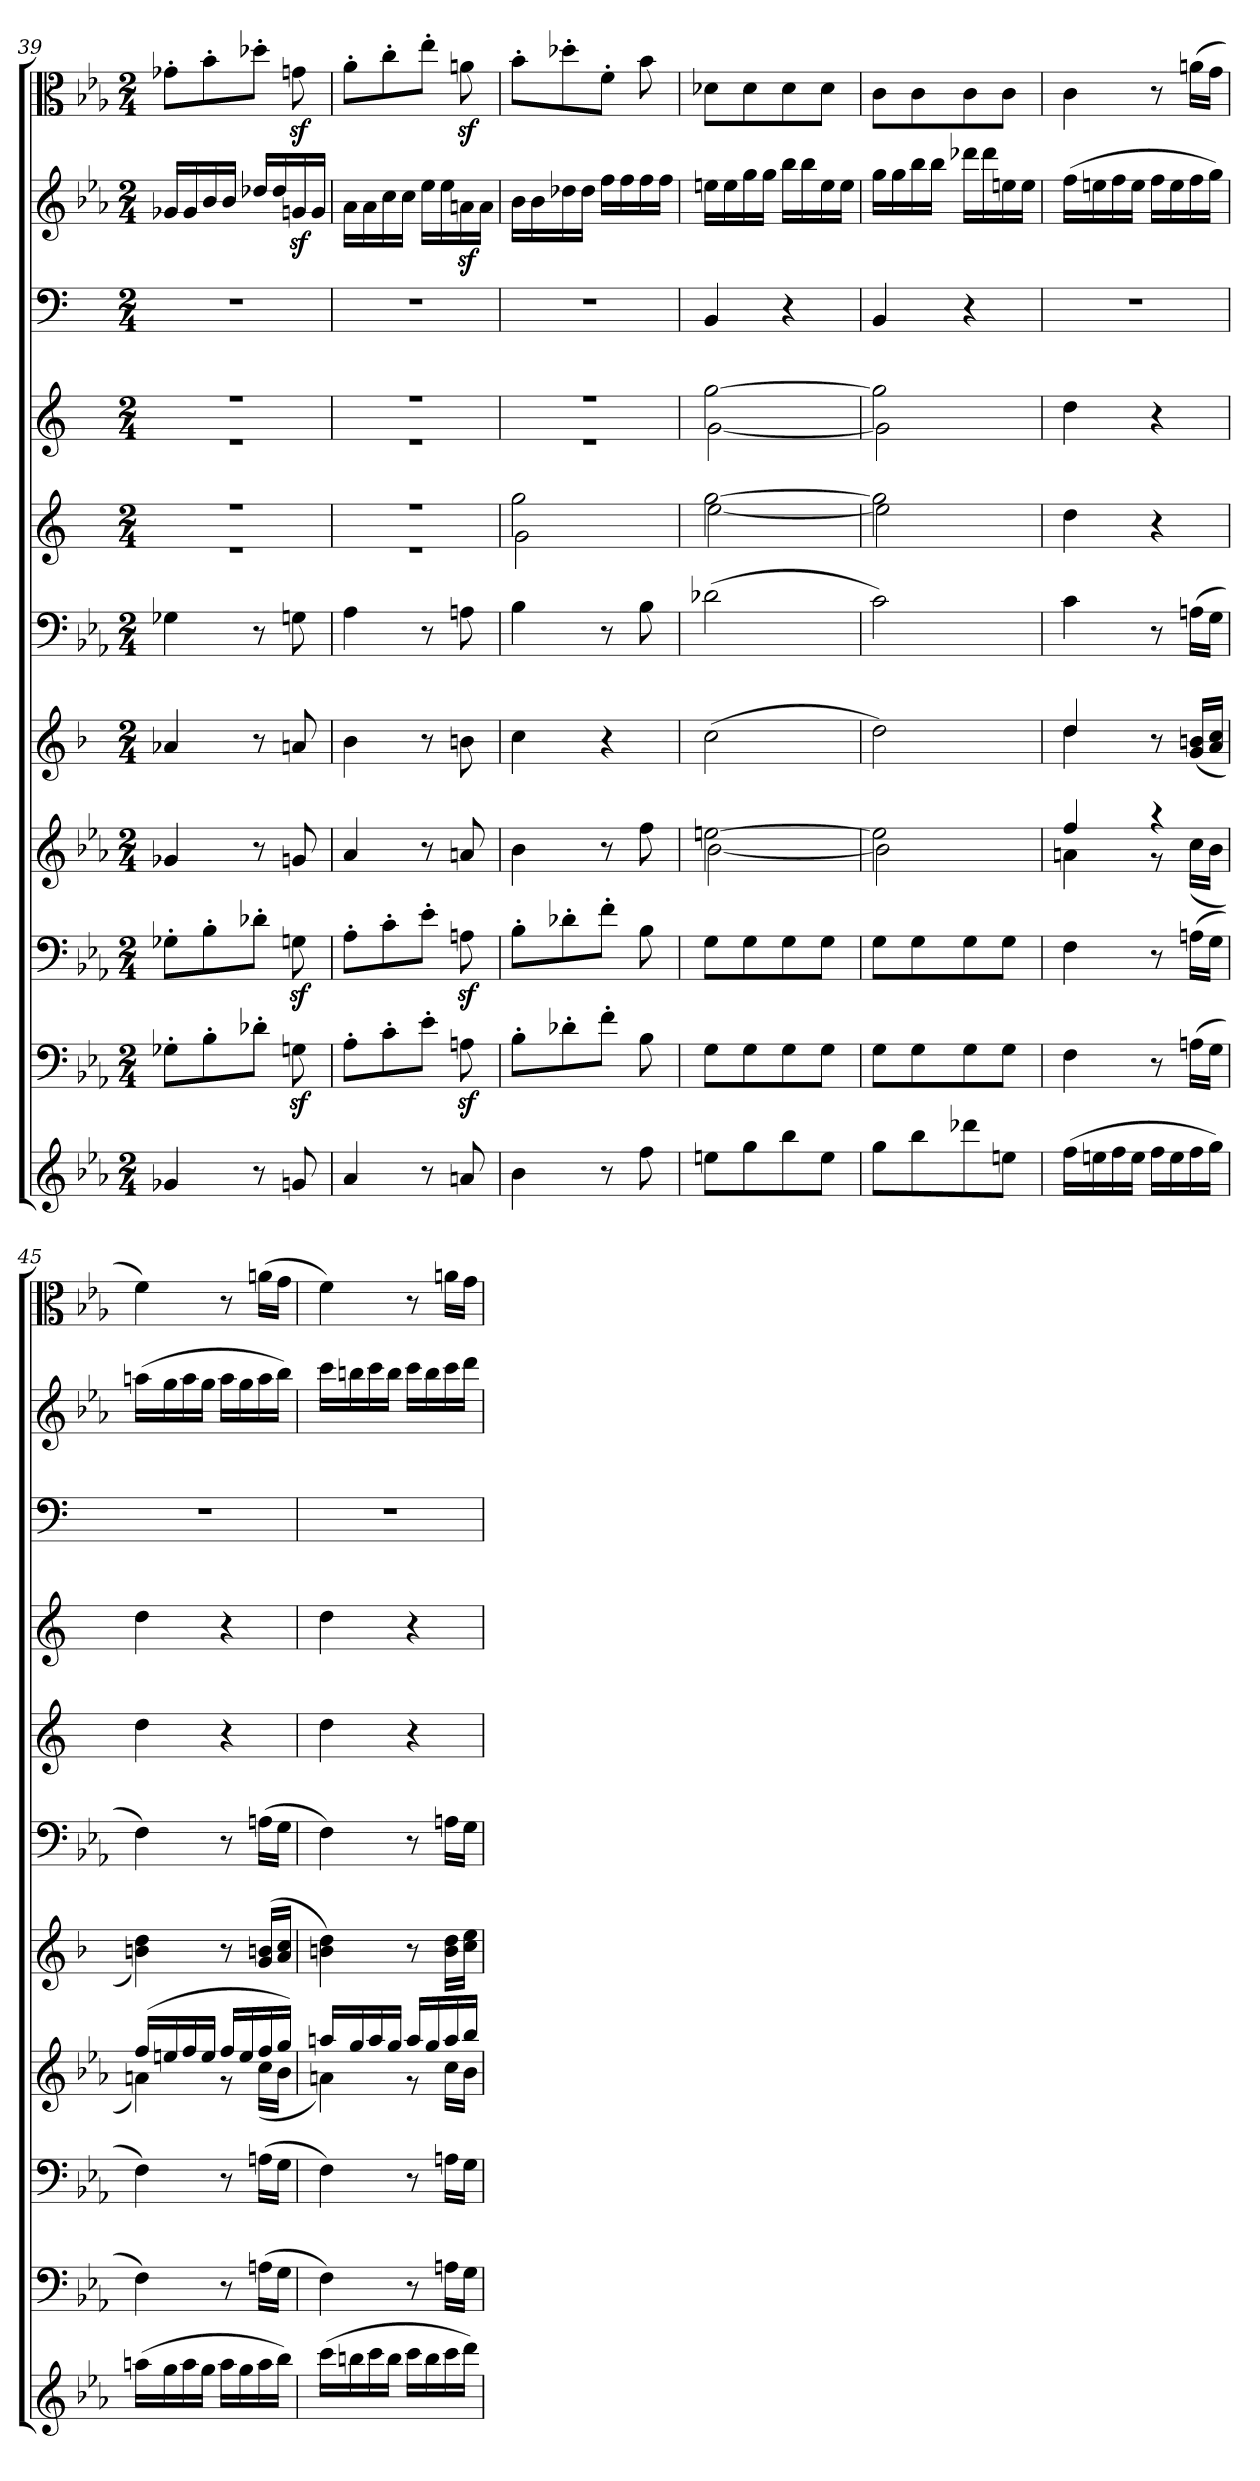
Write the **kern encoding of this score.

**kern	**kern	**kern	**kern	**kern	**kern	**kern	**kern	**kern	**kern	**kern
*part11	*part10	*part9	*part8	*part7	*part6	*part5	*part4	*part3	*part2	*part1
*staff11	*staff10	*staff9	*staff8	*staff7	*staff6	*staff5	*staff4	*staff3	*staff2	*staff1
*clefG2	*clefF4	*clefF4	*clefG2	*clefG2	*clefF4	*clefG2	*clefG2	*clefF4	*clefG2	*clefC3
*k[b-e-a-]	*k[b-e-a-]	*k[b-e-a-]	*k[b-e-a-]	*k[b-]	*k[b-e-a-]	*k[]	*k[]	*k[]	*k[b-e-a-]	*k[b-e-a-]
*E-:	*E-:	*E-:	*E-:	*	*E-:	*	*	*	*E-:	*E-:
*M2/4	*M2/4	*M2/4	*M2/4	*M2/4	*M2/4	*M2/4	*M2/4	*M2/4	*M2/4	*M2/4
=39	=39	=39	=39	=39	=39	=39	=39	=39	=39	=39
*	*	*	*	*	*	*^	*^	*	*	*
4g-X/	8G-X'\L	8G-X'\L	4g-X/	4a-X/	4G-X\	2r	2r	2r	2r	2r	16g-X/LL	8g-X'\L
.	.	.	.	.	.	.	.	.	.	.	16g-/	.
.	8B-'\	8B-'\	.	.	.	.	.	.	.	.	16b-/	8b-'\
.	.	.	.	.	.	.	.	.	.	.	16b-/JJ	.
8r	8d-X'\J	8d-X'\J	8r	8r	8r	.	.	.	.	.	16dd-X/LL	8dd-X'\J
.	.	.	.	.	.	.	.	.	.	.	16dd-/	.
8gn/	8Gnz\	8Gnz\	8gn/	8an/	8Gn\	.	.	.	.	.	16gnz/	8gnz\
.	.	.	.	.	.	.	.	.	.	.	16g/JJ	.
=40	=40	=40	=40	=40	=40	=40	=40	=40	=40	=40	=40	=40
4a-/	8A-'\L	8A-'\L	4a-/	4b-\	4A-\	2r	2r	2r	2r	2r	16a-\LL	8a-'\L
.	.	.	.	.	.	.	.	.	.	.	16a-\	.
.	8c'\	8c'\	.	.	.	.	.	.	.	.	16cc\	8cc'\
.	.	.	.	.	.	.	.	.	.	.	16cc\JJ	.
8r	8e-'\J	8e-'\J	8r	8r	8r	.	.	.	.	.	16ee-\LL	8ee-'\J
.	.	.	.	.	.	.	.	.	.	.	16ee-\	.
8an/	8Anz\	8Anz\	8an/	8bn\	8An\	.	.	.	.	.	16anz\	8anz\
.	.	.	.	.	.	.	.	.	.	.	16a\JJ	.
=41	=41	=41	=41	=41	=41	=41	=41	=41	=41	=41	=41	=41
4b-\	8B-'\L	8B-'\L	4b-\	4cc\	4B-\	2gg\	2g\	2r	2r	2r	16b-\LL	8b-'\L
.	.	.	.	.	.	.	.	.	.	.	16b-\	.
.	8d-X'\	8d-X'\	.	.	.	.	.	.	.	.	16dd-X\	8dd-X'\
.	.	.	.	.	.	.	.	.	.	.	16dd-\JJ	.
8r	8f'\J	8f'\J	8r	4r	8r	.	.	.	.	.	16ff\LL	8f'\J
.	.	.	.	.	.	.	.	.	.	.	16ff\	.
8ff\	8B-\	8B-\	8ff\	.	8B-\	.	.	.	.	.	16ff\	8b-\
.	.	.	.	.	.	.	.	.	.	.	16ff\JJ	.
=42	=42	=42	=42	=42	=42	=42	=42	=42	=42	=42	=42	=42
*	*	*	*^	*	*	*	*	*	*	*	*	*
8een\L	8G\L	8G\L	[2een\	[2b-\	(2cc\	(2d-X\	[2gg\	[2ee\	[2gg\	[2g\	4BB/	16een\LL	8d-X\L
.	.	.	.	.	.	.	.	.	.	.	.	16ee\	.
8gg\	8G\	8G\	.	.	.	.	.	.	.	.	.	16gg\	8d-\
.	.	.	.	.	.	.	.	.	.	.	.	16gg\JJ	.
8bb-\	8G\	8G\	.	.	.	.	.	.	.	.	4r	16bb-\LL	8d-\
.	.	.	.	.	.	.	.	.	.	.	.	16bb-\	.
8ee\J	8G\J	8G\J	.	.	.	.	.	.	.	.	.	16ee\	8d-\J
.	.	.	.	.	.	.	.	.	.	.	.	16ee\JJ	.
=43	=43	=43	=43	=43	=43	=43	=43	=43	=43	=43	=43	=43	=43
8gg\L	8G\L	8G\L	2een\]	2b-\]	2dd\)	2c\)	2gg\]	2ee\]	2gg\]	2g\]	4BB/	16gg\LL	8c\L
.	.	.	.	.	.	.	.	.	.	.	.	16gg\	.
8bb-\	8G\	8G\	.	.	.	.	.	.	.	.	.	16bb-\	8c\
.	.	.	.	.	.	.	.	.	.	.	.	16bb-\JJ	.
8ddd-X\	8G\	8G\	.	.	.	.	.	.	.	.	4r	16ddd-X\LL	8c\
.	.	.	.	.	.	.	.	.	.	.	.	16ddd-\	.
8een\J	8G\J	8G\J	.	.	.	.	.	.	.	.	.	16een\	8c\J
.	.	.	.	.	.	.	.	.	.	.	.	16ee\JJ	.
*	*	*	*	*	*	*	*v	*v	*	*	*	*	*
*	*	*	*	*	*	*	*	*v	*v	*	*	*
=44	=44	=44	=44	=44	=44	=44	=44	=44	=44	=44	=44
*	*	*	*	*	*^	*	*	*	*	*	*
(16ff\LL	4F\	4F\	4ff/	4an\	4dd/	4dd\	4c\	4dd\	4dd\	2r	(16ff\LL	4c\
16een\	.	.	.	.	.	.	.	.	.	.	16een\	.
16ff\	.	.	.	.	.	.	.	.	.	.	16ff\	.
16ee\JJ	.	.	.	.	.	.	.	.	.	.	16ee\JJ	.
16ff\LL	8r	8r	4r	8r	4ryy	8r	8r	4r	4r	.	16ff\LL	8r
16ee\	.	.	.	.	.	.	.	.	.	.	16ee\	.
16ff\	(16An\LL	(16An\LL	.	(16cc\LL	.	(16g/ 16bn/LL	(16An\LL	.	.	.	16ff\	(16an\LL
16gg\JJ)	16G\JJ	16G\JJ	.	16b-\JJ	.	16a/ 16cc/JJ	16G\JJ	.	.	.	16gg\JJ)	16g\JJ
*	*	*	*	*	*v	*v	*	*	*	*	*	*
=45	=45	=45	=45	=45	=45	=45	=45	=45	=45	=45	=45
(16aan\LL	4F\)	4F\)	(16ff/LL	4an\)	4bn\ 4dd\)	4F\)	4dd\	4dd\	2r	(16aan\LL	4f\)
16gg\	.	.	16een/	.	.	.	.	.	.	16gg\	.
16aa\	.	.	16ff/	.	.	.	.	.	.	16aa\	.
16gg\JJ	.	.	16ee/JJ	.	.	.	.	.	.	16gg\JJ	.
16aa\LL	8r	8r	16ff/LL	8r	8r	8r	4r	4r	.	16aa\LL	8r
16gg\	.	.	16ee/	.	.	.	.	.	.	16gg\	.
16aa\	(16An\LL	(16An\LL	16ff/	(16cc\LL	(16g/ 16bn/LL	(16An\LL	.	.	.	16aa\	(16an\LL
16bb-\JJ)	16G\JJ	16G\JJ	16gg/JJ)	16b-\JJ	16a/ 16cc/JJ	16G\JJ	.	.	.	16bb-\JJ)	16g\JJ
=46	=46	=46	=46	=46	=46	=46	=46	=46	=46	=46	=46
(16ccc\LL	4F\)	4F\)	16aan/LL	4an\)	4bn\ 4dd\)	4F\)	4dd\	4dd\	2r	16ccc\LL	4f\)
16bbn\	.	.	16gg/	.	.	.	.	.	.	16bbn\	.
16ccc\	.	.	16aa/	.	.	.	.	.	.	16ccc\	.
16bb\JJ	.	.	16gg/JJ	.	.	.	.	.	.	16bb\JJ	.
16ccc\LL	8r	8r	16aa/LL	8r	8r	8r	4r	4r	.	16ccc\LL	8r
16bb\	.	.	16gg/	.	.	.	.	.	.	16bb\	.
16ccc\	16An\LL	16An\LL	16aa/	16cc\LL	16b\ 16dd\LL	16An\LL	.	.	.	16ccc\	16an\LL
16ddd\JJ)	16G\JJ	16G\JJ	16bb-/JJ	16b-\JJ	16cc\ 16ee\JJ	16G\JJ	.	.	.	16ddd\JJ	16g\JJ
*	*	*	*v	*v	*	*	*	*	*	*	*
=	=	=	=	=	=	=	=	=	=	=
*-	*-	*-	*-	*-	*-	*-	*-	*-	*-	*-
